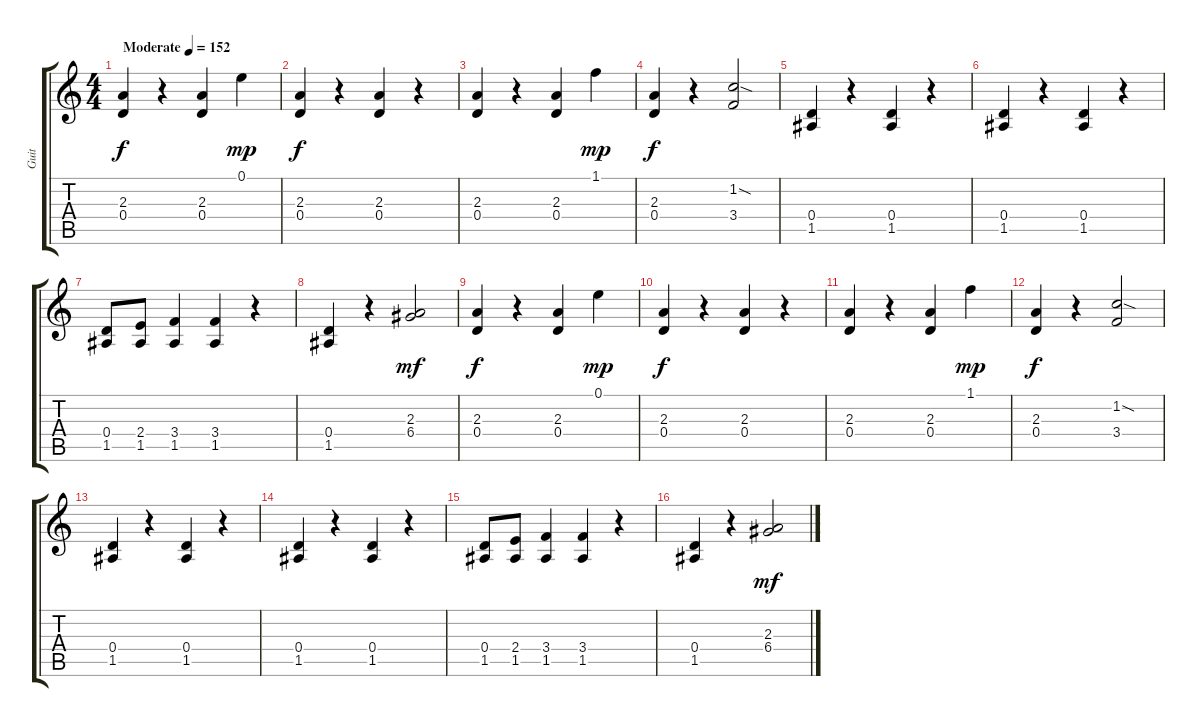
\track ("Guit" "Guit") {instrument overdrivenguitar}
\staff {score tabs}
\tuning (E4 B3 G3 D3 A2 E2) {hide}
\ts (4 4)
\tempo (152 "Moderate")
\clef g2
\ks c
(2.3 0.4).4{dy f instrument overdrivenguitar} r.4 (2.3 0.4).4 0.1.4{dy mp} |
(2.3 0.4).4{dy f} r.4 (2.3 0.4).4 r.4 |
(2.3 0.4).4 r.4 (2.3 0.4).4 1.1.4{dy mp} |
(2.3 0.4).4{dy f} r.4 (1.2{sod} 3.4).2 |
(0.4 1.5).4 r.4 (0.4 1.5).4 r.4 |
(0.4 1.5).4 r.4 (0.4 1.5).4 r.4 |
(0.4 1.5).8 (2.4 1.5).8 (3.4 1.5).4 (3.4 1.5).4 r.4 |
(0.4 1.5).4 r.4 (2.3 6.4).2{dy mf} |
(2.3 0.4).4{dy f} r.4 (2.3 0.4).4 0.1.4{dy mp} |
(2.3 0.4).4{dy f} r.4 (2.3 0.4).4 r.4 |
(2.3 0.4).4 r.4 (2.3 0.4).4 1.1.4{dy mp} |
(2.3 0.4).4{dy f} r.4 (1.2{sod} 3.4).2 |
(0.4 1.5).4 r.4 (0.4 1.5).4 r.4 |
(0.4 1.5).4 r.4 (0.4 1.5).4 r.4 |
(0.4 1.5).8 (2.4 1.5).8 (3.4 1.5).4 (3.4 1.5).4 r.4 |
(0.4 1.5).4 r.4 (2.3 6.4).2{dy mf}
